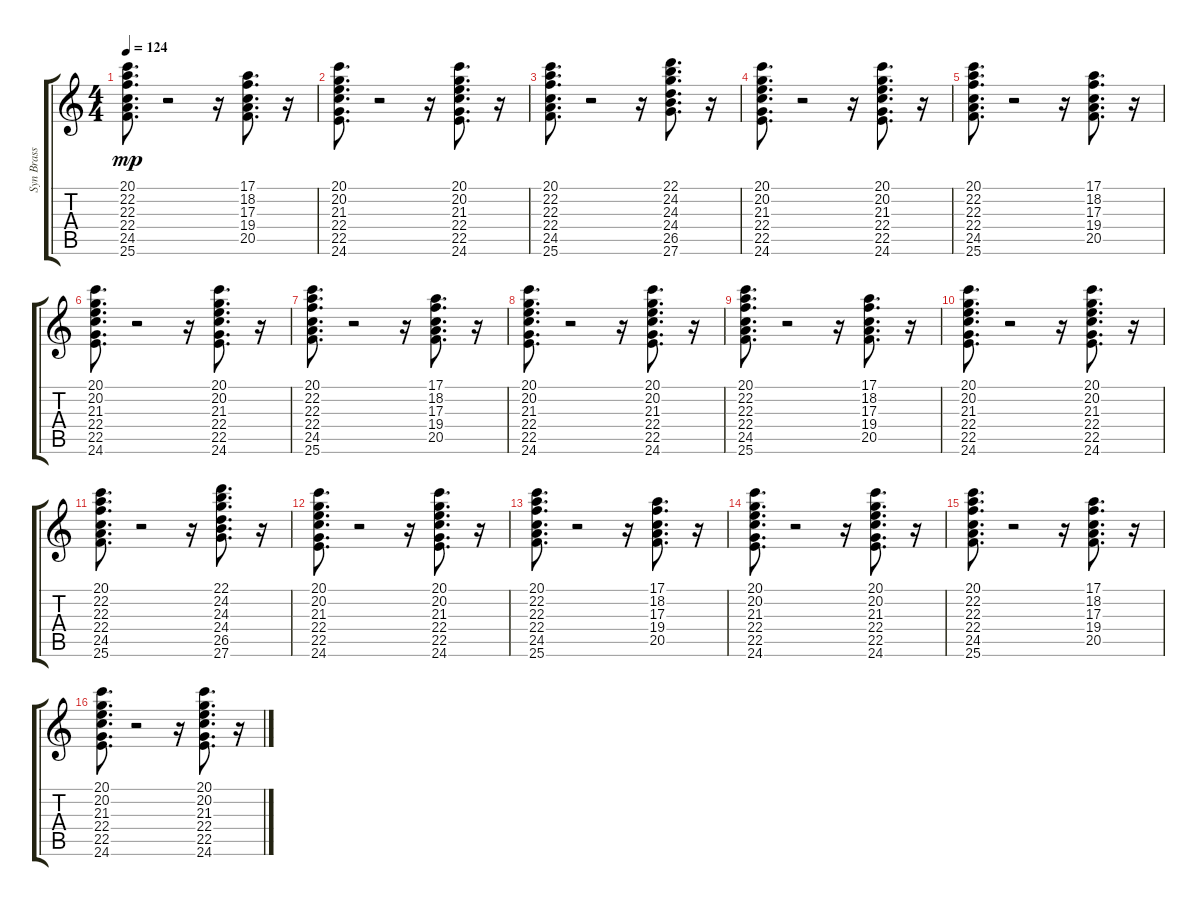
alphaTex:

\track ("Syn Brass & Str" "Syn Brass ") {instrument lead2sawtooth}
\staff {score tabs}
\tuning (E4 B3 G3 D3 A2 E2) {hide}
\ts (4 4)
\tempo 124
\clef g2
\ks c
(20.1 22.2 22.3 22.4 24.5 25.6).8{d dy mp} r.2 r.16 (17.1 18.2 17.3 19.4 20.5).8{d} r.16 |
(20.1 20.2 21.3 22.4 22.5 24.6).8{d} r.2 r.16 (20.1 20.2 21.3 22.4 22.5 24.6).8{d} r.16 |
(20.1 22.2 22.3 22.4 24.5 25.6).8{d} r.2 r.16 (22.1 24.2 24.3 24.4 26.5 27.6).8{d} r.16 |
(20.1 20.2 21.3 22.4 22.5 24.6).8{d} r.2 r.16 (20.1 20.2 21.3 22.4 22.5 24.6).8{d} r.16 |
(20.1 22.2 22.3 22.4 24.5 25.6).8{d} r.2 r.16 (17.1 18.2 17.3 19.4 20.5).8{d} r.16 |
(20.1 20.2 21.3 22.4 22.5 24.6).8{d} r.2 r.16 (20.1 20.2 21.3 22.4 22.5 24.6).8{d} r.16 |
(20.1 22.2 22.3 22.4 24.5 25.6).8{d} r.2 r.16 (17.1 18.2 17.3 19.4 20.5).8{d} r.16 |
(20.1 20.2 21.3 22.4 22.5 24.6).8{d} r.2 r.16 (20.1 20.2 21.3 22.4 22.5 24.6).8{d} r.16 |
(20.1 22.2 22.3 22.4 24.5 25.6).8{d} r.2 r.16 (17.1 18.2 17.3 19.4 20.5).8{d} r.16 |
(20.1 20.2 21.3 22.4 22.5 24.6).8{d} r.2 r.16 (20.1 20.2 21.3 22.4 22.5 24.6).8{d} r.16 |
(20.1 22.2 22.3 22.4 24.5 25.6).8{d} r.2 r.16 (22.1 24.2 24.3 24.4 26.5 27.6).8{d} r.16 |
(20.1 20.2 21.3 22.4 22.5 24.6).8{d} r.2 r.16 (20.1 20.2 21.3 22.4 22.5 24.6).8{d} r.16 |
(20.1 22.2 22.3 22.4 24.5 25.6).8{d} r.2 r.16 (17.1 18.2 17.3 19.4 20.5).8{d} r.16 |
(20.1 20.2 21.3 22.4 22.5 24.6).8{d} r.2 r.16 (20.1 20.2 21.3 22.4 22.5 24.6).8{d} r.16 |
(20.1 22.2 22.3 22.4 24.5 25.6).8{d volume 10} r.2 r.16 (17.1 18.2 17.3 19.4 20.5).8{d} r.16 |
(20.1 20.2 21.3 22.4 22.5 24.6).8{d volume 8} r.2 r.16 (20.1 20.2 21.3 22.4 22.5 24.6).8{d} r.16
